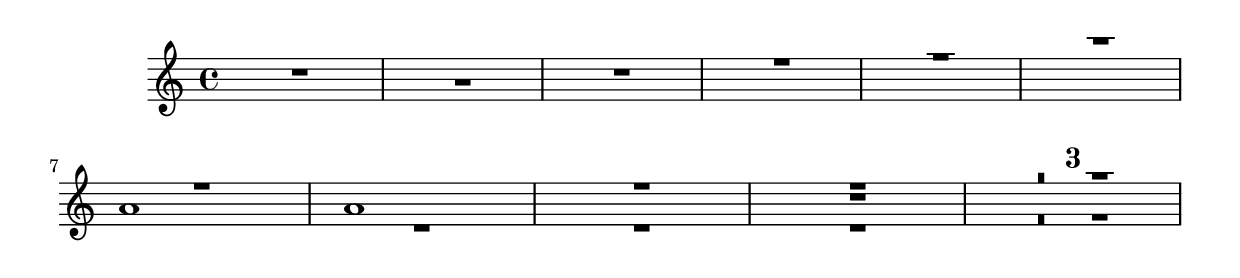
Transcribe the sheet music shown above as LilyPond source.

% DO NOT EDIT this file manually; it is automatically
% generated from Documentation/snippets/new
% Make any changes in Documentation/snippets/new/
% and then run scripts/auxiliar/makelsr.py
%
% This file is in the public domain.
%% Note: this file works from version 2.16.0
\version "2.16.0"

\header {
  lsrtags = "rhythms, tweaks-and-overrides"

  texidoc = "
Unlike ordinary rests, there is no predefined command to change the
staff position of a multi-measure rest symbol of either form by
attaching it to a note.  However, in polyphonic music multi-measure
rests in odd-numbered and even-numbered voices are vertically
separated. The positioning of multi-measure rests can be controlled as
follows:

"
  doctitle = "Positioning multi-measure rests"
} % begin verbatim


\relative c'' {
  % Multi-measure rests by default are set under the fourth line
  R1
  % They can be moved using an override
  \override MultiMeasureRest #'staff-position = #-2
  R1
  \override MultiMeasureRest #'staff-position = #0
  R1
  \override MultiMeasureRest #'staff-position = #2
  R1
  \override MultiMeasureRest #'staff-position = #3
  R1
  \override MultiMeasureRest #'staff-position = #6
  R1
  \revert MultiMeasureRest #'staff-position
  \break

  % In two Voices, odd-numbered voices are under the top line
  << { R1 } \\ { a1 } >>
  % Even-numbered voices are under the bottom line
  << { a1 } \\ { R1 } >>
  % Multi-measure rests in both voices remain separate
  << { R1 } \\ { R1 } >>

  % Separating multi-measure rests in more than two voices
  % requires an override
  << { R1 } \\ { R1 } \\
     \once \override MultiMeasureRest #'staff-position = #0
     { R1 }
  >>

  % Using compressed bars in multiple voices requires another override
  % in all voices to avoid multiple instances being printed
  \compressFullBarRests
  <<
   \revert MultiMeasureRest #'staff-position
    { R1*3 }
    \\
   \revert MultiMeasureRest #'staff-position
    { R1*3 }
  >>
}
